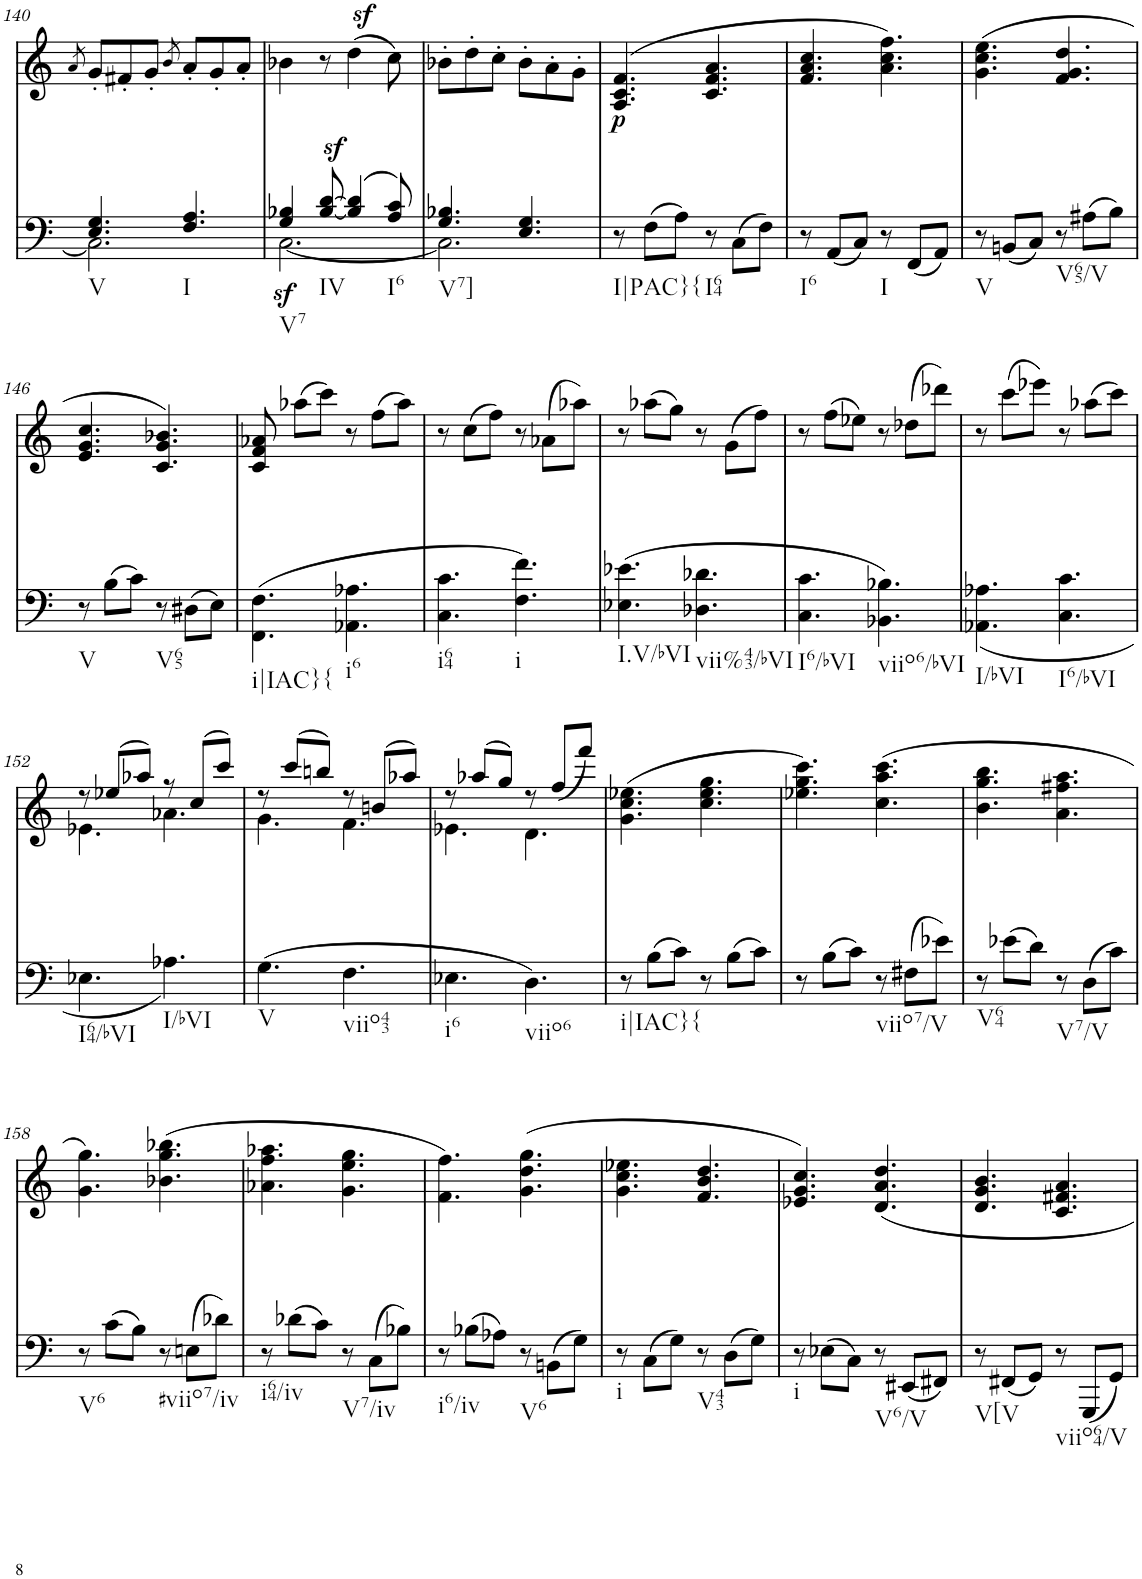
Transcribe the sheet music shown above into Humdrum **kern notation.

**kern	**dynam	**kern	**dynam
*part2	*part2	*part1	*part1
*staff2	*staff2	*staff1	*staff1
*I"piano	*	*I"piano	*
*I'Pno	*	*I'Pno	*
!!LO:PB:g=z
*clefF4	*	*clefG2	*
*k[]	*	*k[]	*
*M6/8	*	*M6/8	*
=140	=140	=140	=140
.	.	8qa/	.
*^	*	*	*
!LO:TX:b:t=V	!	!	!	!
4.E/ 4.G/	2.C\]	.	8g'/L	.
.	.	.	8f#X'/	.
.	.	.	8g'/J	.
.	.	.	8qb/	.
!LO:TX:b:t=I	!	!	!	!
4.F/ 4.A/	.	.	8a'/L	.
.	.	.	8g'/	.
.	.	.	8a'/J	.
=141	=141	=141	=141	=141
!LO:TX:b:t=V7	!	!	!	!
!	!	!LO:DY:b	!	!
4G/ 4B-X/	[2.C\	sf	4b-X\	.
!LO:TX:b:t=IV	!	!	!	!
!	!	!LO:DY:a	!	!
[<8B-/ [8d/	.	sf	8r	.
(4B-/] 4d/]	.	.	(4ddz>\	.
!LO:TX:b:t=I6	!	!	!	!
8A/ 8c/)	.	.	8cc\)	.
=142	=142	=142	=142	=142
!LO:TX:b:t=V7]	!	!	!	!
4.G/ 4.B-X/	2.C\]	.	8b-X'\L	.
.	.	.	8dd'\	.
.	.	.	8cc'\J	.
4.E/ 4.G/	.	.	8b-'\L	.
.	.	.	8a'\	.
.	.	.	8g'\J	.
*v	*v	*	*	*
=143	=143	=143	=143
!LO:TX:b:t=I|PAC}{	!	!	!
!	!	!	!LO:DY:b
8r	.	(4.A/ 4.c/ 4.f/	p
(8F\L	.	.	.
8A\J)	.	.	.
!LO:TX:b:t=I64	!	!	!
8r	.	4.c/ 4.f/ 4.a/	.
(8C\L	.	.	.
8F\J)	.	.	.
=144	=144	=144	=144
!LO:TX:b:t=I6	!	!	!
8r	.	4.f/ 4.a/ 4.cc/	.
(8AA/L	.	.	.
8C/J)	.	.	.
!LO:TX:b:t=I	!	!	!
8r	.	4.a\ 4.cc\ 4.ff\)	.
(8FF/L	.	.	.
8AA/J)	.	.	.
=145	=145	=145	=145
!LO:TX:b:t=V	!	!	!
8r	.	(4.g\ 4.cc\ 4.ee\	.
(8BBn/L	.	.	.
8C/J)	.	.	.
!LO:TX:b:t=V65/V	!	!	!
8r	.	4.f/ 4.g/ 4.dd/	.
(8A#X\L	.	.	.
8B\J)	.	.	.
!!LO:LB:g=z
=146	=146	=146	=146
!LO:TX:b:t=V	!	!	!
8r	.	4.e/ 4.g/ 4.cc/	.
(8B\L	.	.	.
8c\J)	.	.	.
!LO:TX:b:t=V65	!	!	!
8r	.	4.c/ 4.g/ 4.b-X/)	.
(8D#X\L	.	.	.
8E\J)	.	.	.
=147	=147	=147	=147
!LO:TX:b:t=i|IAC}{	!	!	!
(4.FF\ 4.F\	.	8c/ 8f/ 8a-X/	.
.	.	(8aa-X\L	.
.	.	8ccc\J)	.
!LO:TX:b:t=i6	!	!	!
4.AA-X\ 4.A-X\	.	8r	.
.	.	(8ff\L	.
.	.	8aa-\J)	.
=148	=148	=148	=148
!LO:TX:b:t=i64	!	!	!
4.C\ 4.c\	.	8r	.
.	.	(8cc\L	.
.	.	8ff\J)	.
!LO:TX:b:t=i	!	!	!
4.F\ 4.f\)	.	8r	.
.	.	(8a-X\L	.
.	.	8aa-X\J)	.
=149	=149	=149	=149
!LO:TX:b:t=I.V/bVI	!	!	!
(4.E-X\ 4.e-X\	.	8r	.
.	.	(8aa-X\L	.
.	.	8gg\J)	.
!LO:TX:b:t=vii%43/bVI	!	!	!
4.D-X\ 4.d-X\	.	8r	.
.	.	(8g\L	.
.	.	8ff\J)	.
=150	=150	=150	=150
!LO:TX:b:t=I6/bVI	!	!	!
4.C\ 4.c\	.	8r	.
.	.	(8ff\L	.
.	.	8ee-X\J)	.
!LO:TX:b:t=viio6/bVI	!	!	!
4.BB-X\ 4.B-X\)	.	8r	.
.	.	(8dd-X\L	.
.	.	8ddd-X\J)	.
=151	=151	=151	=151
!LO:TX:b:t=I/bVI	!	!	!
(<4.AA-X\ 4.A-X\	.	8r	.
.	.	(8ccc\L	.
.	.	8eee-X\J)	.
!LO:TX:b:t=I6/bVI	!	!	!
4.C\ 4.c\	.	8r	.
.	.	(8aa-X\L	.
.	.	8ccc\J)	.
!!LO:LB:g=z
=152	=152	=152	=152
*	*	*^	*
!LO:TX:b:t=I64/bVI	!	!	!	!
4.E-X\	.	8r	4.e-X\	.
.	.	(8ee-X/L	.	.
.	.	8aa-X/J)	.	.
!LO:TX:b:t=I/bVI	!	!	!	!
4.A-X\)	.	8r	4.a-X\	.
.	.	(8cc/L	.	.
.	.	8ccc/J)	.	.
=153	=153	=153	=153	=153
!LO:TX:b:t=V	!	!	!	!
(4.G\	.	8r	4.g\	.
.	.	(8ccc/L	.	.
.	.	8bbn/J)	.	.
!LO:TX:b:t=viio43	!	!	!	!
4.F\	.	8r	4.f\	.
.	.	(8bn/L	.	.
.	.	8aa-X/J)	.	.
=154	=154	=154	=154	=154
!LO:TX:b:t=i6	!	!	!	!
4.E-X\	.	8r	4.e-X\	.
.	.	(8aa-X/L	.	.
.	.	8gg/J)	.	.
!LO:TX:b:t=viio6	!	!	!	!
4.D\)	.	8r	4.d\	.
.	.	(<8ff/L	.	.
.	.	8fff/J)	.	.
*	*	*v	*v	*
=155	=155	=155	=155
!LO:TX:b:t=i|IAC}{	!	!	!
8r	.	(4.g\ 4.cc\ 4.ee-X\	.
(8B\L	.	.	.
8c\J)	.	.	.
8r	.	4.cc\ 4.ee-\ 4.gg\	.
(8B\L	.	.	.
8c\J)	.	.	.
=156	=156	=156	=156
8r	.	4.ee-X\ 4.gg\ 4.ccc\)	.
(8B\L	.	.	.
8c\J)	.	.	.
!LO:TX:b:t=viio7/V	!	!	!
8r	.	(4.cc\ 4.aa\ 4.ccc\	.
(8F#X\L	.	.	.
8e-X\J)	.	.	.
=157	=157	=157	=157
!LO:TX:b:t=V64	!	!	!
8r	.	4.b\ 4.gg\ 4.bb\	.
(8e-X\L	.	.	.
8d\J)	.	.	.
!LO:TX:b:t=V7/V	!	!	!
8r	.	4.a\ 4.ff#X\ 4.aa\	.
(8D\L	.	.	.
8c\J)	.	.	.
!!LO:LB:g=z
=158	=158	=158	=158
!LO:TX:b:t=V6	!	!	!
8r	.	4.g\ 4.gg\)	.
(8c\L	.	.	.
8B\J)	.	.	.
!LO:TX:b:t=#viio7/iv	!	!	!
8r	.	(4.b-X\ 4.gg\ 4.bb-X\	.
(8En\L	.	.	.
8d-X\J)	.	.	.
=159	=159	=159	=159
!LO:TX:b:t=i64/iv	!	!	!
8r	.	4.a-X\ 4.ff\ 4.aa-X\	.
(8d-X\L	.	.	.
8c\J)	.	.	.
!LO:TX:b:t=V7/iv	!	!	!
8r	.	4.g\ 4.ee\ 4.gg\	.
(8C\L	.	.	.
8B-X\J)	.	.	.
=160	=160	=160	=160
!LO:TX:b:t=i6/iv	!	!	!
8r	.	4.f\ 4.ff\)	.
(8B-X\L	.	.	.
8A-X\J)	.	.	.
!LO:TX:b:t=V6	!	!	!
8r	.	(4.g\ 4.dd\ 4.gg\	.
(8BBn\L	.	.	.
8G\J)	.	.	.
=161	=161	=161	=161
!LO:TX:b:t=i	!	!	!
8r	.	4.g\ 4.cc\ 4.ee-X\	.
(8C\L	.	.	.
8G\J)	.	.	.
!LO:TX:b:t=V43	!	!	!
8r	.	4.f/ 4.b/ 4.dd/	.
(8D\L	.	.	.
8G\J)	.	.	.
=162	=162	=162	=162
!LO:TX:b:t=i	!	!	!
8r	.	4.e-X/ 4.g/ 4.cc/)	.
(8E-X\L	.	.	.
8C\J)	.	.	.
!LO:TX:b:t=V6/V	!	!	!
8r	.	4.d/ 4.a/ 4.dd/	.
(8EE#X/L	.	.	.
8FF#X/J)	.	.	.
=163	=163	=163	=163
!LO:TX:b:t=V[V	!	!	!
8r	.	4.d/ 4.g/ 4.b/	.
(8FF#X/L	.	.	.
8GG/J)	.	.	.
!LO:TX:b:t=viio64/V	!	!	!
8r	.	4.c/ 4.f#X/ 4.a/	.
(8GGG/L	.	.	.
8GG/J)	.	.	.
=	=	=	=
*-	*-	*-	*-
